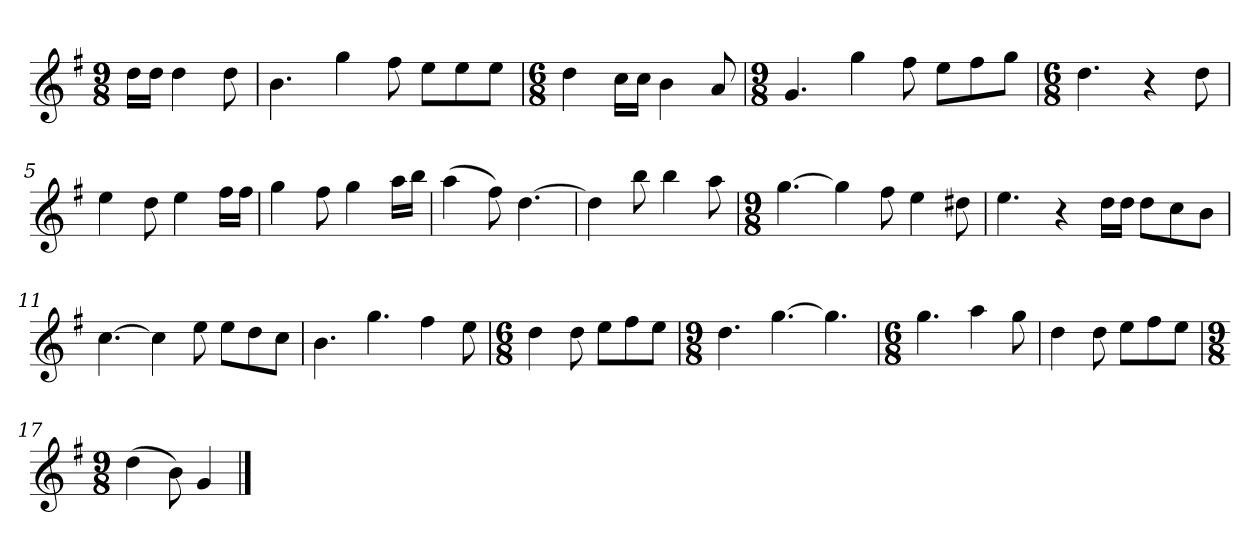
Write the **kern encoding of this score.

**kern
*part1
*staff1
*k[f#]
*M9/8
*MM120
=
16ddLL
16ddJJ
4dd
8dd
=1
4.b
4gg
8ff#
8eeL
8ee
8eeJ
=2
*M6/8
4dd
16ccLL
16ccJJ
4b
8a
=3
*M9/8
4.g
4gg
8ff#
8eeL
8ff#
8ggJ
=4
*M6/8
4.dd
4r
8dd
=5
4ee
8dd
4ee
16ff#LL
16ff#JJ
=6
4gg
8ff#
4gg
16aaLL
16bbJJ
=7
(4aa
8ff#)
[4.dd
=8
4dd]
8bb
4bb
8aa
=9
*M9/8
[4.gg
4gg]
8ff#
4ee
8dd#X
=10
4.ee
4r
16ddLL
16ddJJ
8ddL
8cc
8bJ
=11
[4.cc
4cc]
8ee
8eeL
8dd
8ccJ
=12
4.b
4.gg
4ff#
8ee
=13
*M6/8
4dd
8dd
8eeL
8ff#
8eeJ
=14
*M9/8
4.dd
[4.gg
4.gg]
=15
*M6/8
4.gg
4aa
8gg
=16
4dd
8dd
8eeL
8ff#
8eeJ
=17
*M9/8
(4dd
8b)
4g
==
*-
